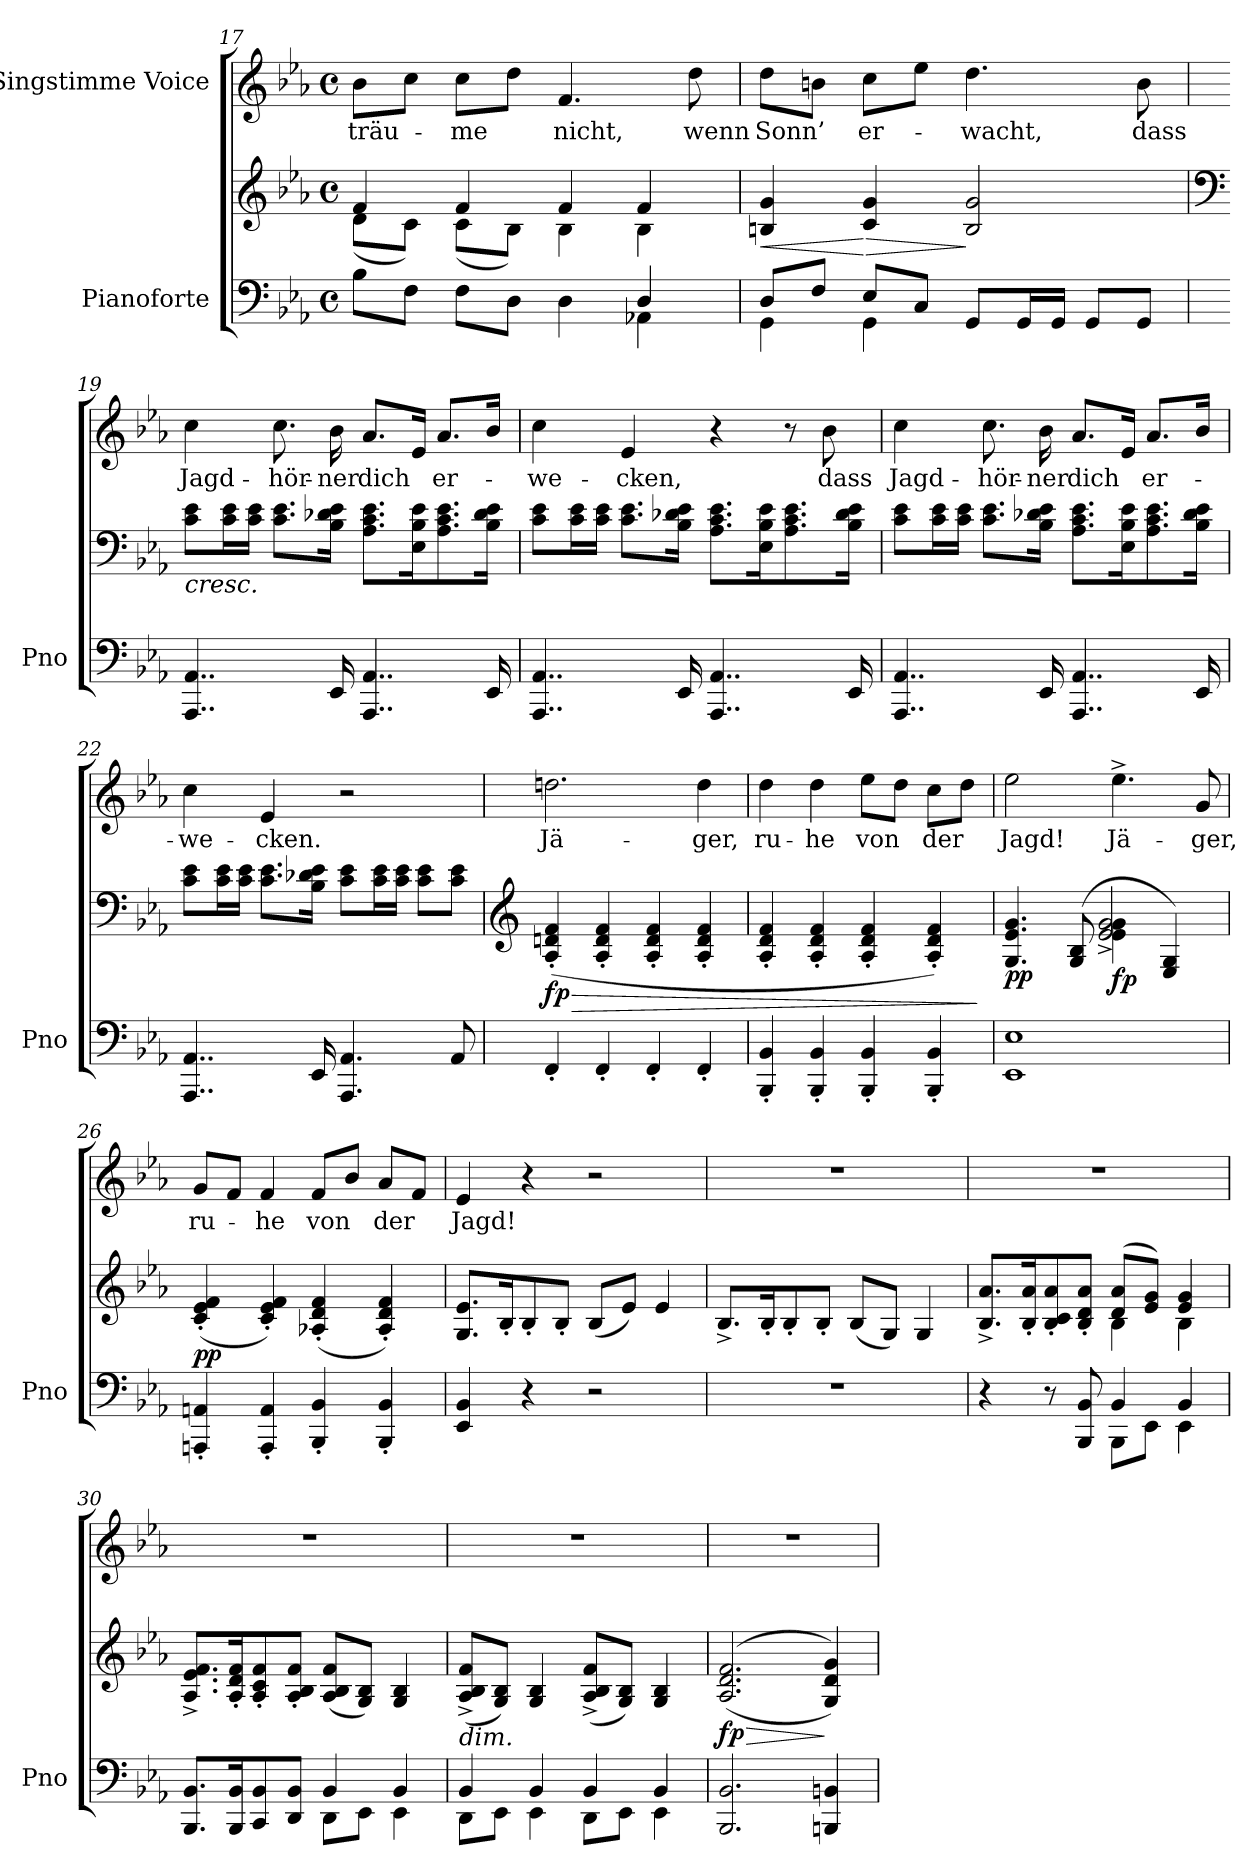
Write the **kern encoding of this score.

**kern	**kern	**dynam	**kern	**text
*part2	*part2	*part2	*part1	*part1
*staff3	*staff2	*staff2/3	*staff1	*staff1
*I"Pianoforte	*	*	*I"Singstimme Voice	*
*I'Pno	*	*	*	*
*clefF4	*clefG2	*	*clefG2	*
*k[b-e-a-]	*k[b-e-a-]	*	*k[b-e-a-]	*
*M4/4	*M4/4	*	*M4/4	*
*met(c)	*met(c)	*	*met(c)	*
=17	=17	=17	=17	=17
*^	*^	*	*	*
!	!	!	!	!	!	!LO:LY:b
8B-\L	2.ryy	4f/	(8d\L	.	8b-\L	träu-
8F\J	.	.	8c\J)	.	8cc\J	.
!	!	!	!	!	!	!LO:LY:b
8F\L	.	4f/	(8c\L	.	8cc\L	-me
8D\J	.	.	8B-\J)	.	8dd\J	.
!	!	!	!	!	!	!LO:LY:b
4D\	.	4f/	4B-\	.	4.f/	nicht,
4D/	4AA-X\	4f/	4B-\	.	.	.
!	!	!	!	!	!	!LO:LY:b
.	.	.	.	.	8dd\	wenn
*	*	*v	*v	*	*	*
=18	=18	=18	=18	=18	=18
!	!	!	!LO:HP:b	!	!LO:LY:b
8D/L	4GG\	4Bn/ 4g/	<	8dd\L	Sonn’
8F/J	.	.	.	8bn\J	.
!	!	!	!LO:HP:n=1:b	!	!LO:LY:b
8E-/L	4GG\	4c/ 4g/	[ >	8cc\L	er-
8C/J	.	.	.	8ee-\J	.
!	!	!	!	!	!LO:LY:b
8GG/L	2ryy	2B/ 2g/	]	4.dd\	-wacht,
16GG/L	.	.	.	.	.
16GG/JJ	.	.	.	.	.
8GG/L	.	.	.	.	.
!	!	!	!	!	!LO:LY:b
8GG/J	.	.	.	8b\	dass
*v	*v	*	*	*	*
!!LO:PB:g=z
=19	=19	=19	=19	=19
*	*clefF4	*	*	*
!	!LO:TX:b:i:t=cresc.	!	!	!
!	!	!	!	!LO:LY:b
4..AAA-/ 4..AA-/	8c\ 8e-\L	.	4cc\	Jagd-
.	16c\ 16e-\L	.	.	.
.	16c\ 16e-\JJ	.	.	.
!	!	!	!	!LO:LY:b
.	8.c\ 8.e-\L	.	8.cc\	-hör-
!	!	!	!	!LO:LY:b
16EE-/	16B-\ 16d-X\ 16e-\Jk	.	16b-\	-ner
!	!	!	!	!LO:LY:b
4..AAA-/ 4..AA-/	8.A-\ 8.c\ 8.e-\L	.	8.a-/L	dich
.	16E-\ 16B-\ 16e-\K	.	16e-/Jk	.
!	!	!	!	!LO:LY:b
.	8.A-\ 8.c\ 8.e-\	.	8.a-/L	er-
16EE-/	16B-\ 16d-\ 16e-\Jk	.	16b-/Jk	.
=20	=20	=20	=20	=20
!	!	!	!	!LO:LY:b
4..AAA-/ 4..AA-/	8c\ 8e-\L	.	4cc\	-we-
.	16c\ 16e-\L	.	.	.
.	16c\ 16e-\JJ	.	.	.
!	!	!	!	!LO:LY:b
.	8.c\ 8.e-\L	.	4e-/	-cken,
16EE-/	16B-\ 16d-X\ 16e-\Jk	.	.	.
4..AAA-/ 4..AA-/	8.A-\ 8.c\ 8.e-\L	.	4r	.
.	16E-\ 16B-\ 16e-\K	.	.	.
.	8.A-\ 8.c\ 8.e-\	.	8r	.
!	!	!	!	!LO:LY:b
.	.	.	8b-\	dass
16EE-/	16B-\ 16d-\ 16e-\Jk	.	.	.
=21	=21	=21	=21	=21
!	!	!	!	!LO:LY:b
4..AAA-/ 4..AA-/	8c\ 8e-\L	.	4cc\	Jagd-
.	16c\ 16e-\L	.	.	.
.	16c\ 16e-\JJ	.	.	.
!	!	!	!	!LO:LY:b
.	8.c\ 8.e-\L	.	8.cc\	-hör-
!	!	!	!	!LO:LY:b
16EE-/	16B-\ 16d-X\ 16e-\Jk	.	16b-\	-ner
!	!	!	!	!LO:LY:b
4..AAA-/ 4..AA-/	8.A-\ 8.c\ 8.e-\L	.	8.a-/L	dich
.	16E-\ 16B-\ 16e-\K	.	16e-/Jk	.
!	!	!	!	!LO:LY:b
.	8.A-\ 8.c\ 8.e-\	.	8.a-/L	er-
16EE-/	16B-\ 16d-\ 16e-\Jk	.	16b-/Jk	.
!!LO:LB:g=z
=22	=22	=22	=22	=22
!	!	!	!	!LO:LY:b
4..AAA-/ 4..AA-/	8c\ 8e-\L	.	4cc\	-we-
.	16c\ 16e-\L	.	.	.
.	16c\ 16e-\JJ	.	.	.
!	!	!	!	!LO:LY:b
.	8.c\ 8.e-\L	.	4e-/	-cken.
16EE-/	16B-\ 16d-X\ 16e-\Jk	.	.	.
4.AAA-/ 4.AA-/	8c\ 8e-\L	.	2r	.
.	16c\ 16e-\L	.	.	.
.	16c\ 16e-\JJ	.	.	.
.	8c\ 8e-\L	.	.	.
8AA-/	8c\ 8e-\J	.	.	.
!!LO:LB:g=z
=23	=23	=23	=23	=23
*	*clefG2	*	*	*
!	!	!LO:HP:b	!	!LO:LY:b
!	!	!LO:DY:n=1:b	!	!
4FF'/	(<4A-/' 4dn/' 4f/'	> fp	2.ddn\	Jä-
4FF'/	4A-/' 4d/' 4f/'	.	.	.
4FF'/	4A-/' 4d/' 4f/'	.	.	.
!	!	!	!	!LO:LY:b
4FF'/	4A-/' 4d/' 4f/'	.	4dd\	-ger,
=24	=24	=24	=24	=24
!	!	!	!	!LO:LY:b
4BBB-/' 4BB-/'	4A-/' 4d/' 4f/'	.	4dd\	ru-
!	!	!	!	!LO:LY:b
4BBB-/' 4BB-/'	4A-/' 4d/' 4f/'	.	4dd\	-he
!	!	!	!	!LO:LY:b
4BBB-/' 4BB-/'	4A-/' 4d/' 4f/'	.	8ee-\L	von
.	.	.	8dd\J	.
!	!	!	!	!LO:LY:b
4BBB-/' 4BB-/'	4A-/' 4d/' 4f/')	.	8cc\L	der
.	.	.	8dd\J	.
.	.	]	.	.
=25	=25	=25	=25	=25
*	*^	*	*	*
!	!	!	!LO:DY:b	!	!LO:LY:b
1EE- 1E-	4.G/ 4.e-/ 4.g/	2ryy	pp	2ee-\	Jagd!
.	(<8G/ 8B-/	.	.	.	.
!	!	!	!LO:DY:b	!	!LO:LY:b
.	4e-\ 4g\	2e-/^ 2g/^	fp	4.ee-^\	Jä-
.	4E-/ 4G/)	.	.	.	.
!	!	!	!	!	!LO:LY:b
.	.	.	.	8g/	-ger,
*	*v	*v	*	*	*
=26	=26	=26	=26	=26
!	!	!LO:DY:b	!	!LO:LY:b
4AAAn/' 4AAn/'	(4c/' 4e-/' 4f/'	pp	8g/L	ru-
.	.	.	8f/J	.
!	!	!	!	!LO:LY:b
4AAA/' 4AA/'	4c/' 4e-/' 4f/')	.	4f/	-he
!	!	!	!	!LO:LY:b
4BBB-/' 4BB-/'	(4A-X/' 4d/' 4f/'	.	8f/L	von
.	.	.	8b-/J	.
!	!	!	!	!LO:LY:b
4BBB-/' 4BB-/'	4A-/' 4d/' 4f/')	.	8a-/L	der
.	.	.	8f/J	.
=27	=27	=27	=27	=27
!	!	!	!	!LO:LY:b
4EE-/ 4BB-/	8.G/ 8.e-/L	.	4e-/	Jagd!
.	16B-'/K	.	.	.
4r	8B-'/	.	4r	.
.	8B-'/J	.	.	.
2r	(8B-/L	.	2r	.
.	8e-/J)	.	.	.
.	4e-/	.	.	.
!!LO:LB:g=z
=28	=28	=28	=28	=28
1r	8.B-^>/L	.	1r	.
.	16B-'/K	.	.	.
.	8B-'/	.	.	.
.	8B-'/J	.	.	.
.	(8B-/L	.	.	.
.	8G/J)	.	.	.
.	4G/	.	.	.
=29	=29	=29	=29	=29
*^	*^	*	*	*
4r	2ryy	8.B-/^> 8.a-/^>L	2ryy	.	1r	.
.	.	16B-/' 16a-/'K	.	.	.	.
8r	.	8B-/' 8c/' 8a-/'	.	.	.	.
8BBB-/ 8BB-/	.	8B-/' 8d/' 8a-/'J	.	.	.	.
4BB-/	8BBB-\L	(>8d/ 8a-/L	4B-\	.	.	.
.	8EE-\J	8e-/ 8g/J)	.	.	.	.
4BB-/	4EE-\	4e-/ 4g/	4B-\	.	.	.
*	*	*v	*v	*	*	*
=30	=30	=30	=30	=30	=30
8.BBB-/ 8.BB-/L	2ryy	8.A-/^ 8.e-/^ 8.f/^L	.	1r	.
16BBB-/ 16BB-/K	.	16A-/' 16d/' 16f/'K	.	.	.
8CC/ 8BB-/	.	8A-/' 8c/' 8f/'	.	.	.
8DD/ 8BB-/J	.	8A-/' 8B-/' 8f/'J	.	.	.
4BB-/	8DD\L	(>8A-/ 8B-/ 8f/L	.	.	.
.	8EE-\J	8G/ 8B-/J)	.	.	.
4BB-/	4EE-\	4G/ 4B-/	.	.	.
=31	=31	=31	=31	=31	=31
!	!	!LO:TX:b:i:t=dim.	!	!	!
4BB-/	8DD\L	(8A-/^< 8B-/^< 8f/^<L	.	1r	.
.	8EE-\J	8G/ 8B-/J)	.	.	.
4BB-/	4EE-\	4G/ 4B-/	.	.	.
4BB-/	8DD\L	(8A-/^ 8B-/^ 8f/^L	.	.	.
.	8EE-\J	8G/ 8B-/J)	.	.	.
4BB-/	4EE-\	4G/ 4B-/	.	.	.
!!LO:LB:g=z
=32	=32	=32	=32	=32	=32
!	!	!	!LO:HP:b	!	!
!	!	!	!LO:DY:n=1:b	!	!
*v	*v	*	*	*	*
2.BBB-/ 2.BB-/	(>(2.A-/ 2.d/ 2.f/	> fp	1r	.
4BBBn/ 4BBn/	4G/ 4d/ 4g/))	]	.	.
=	=	=	=	=
*-	*-	*-	*-	*-
